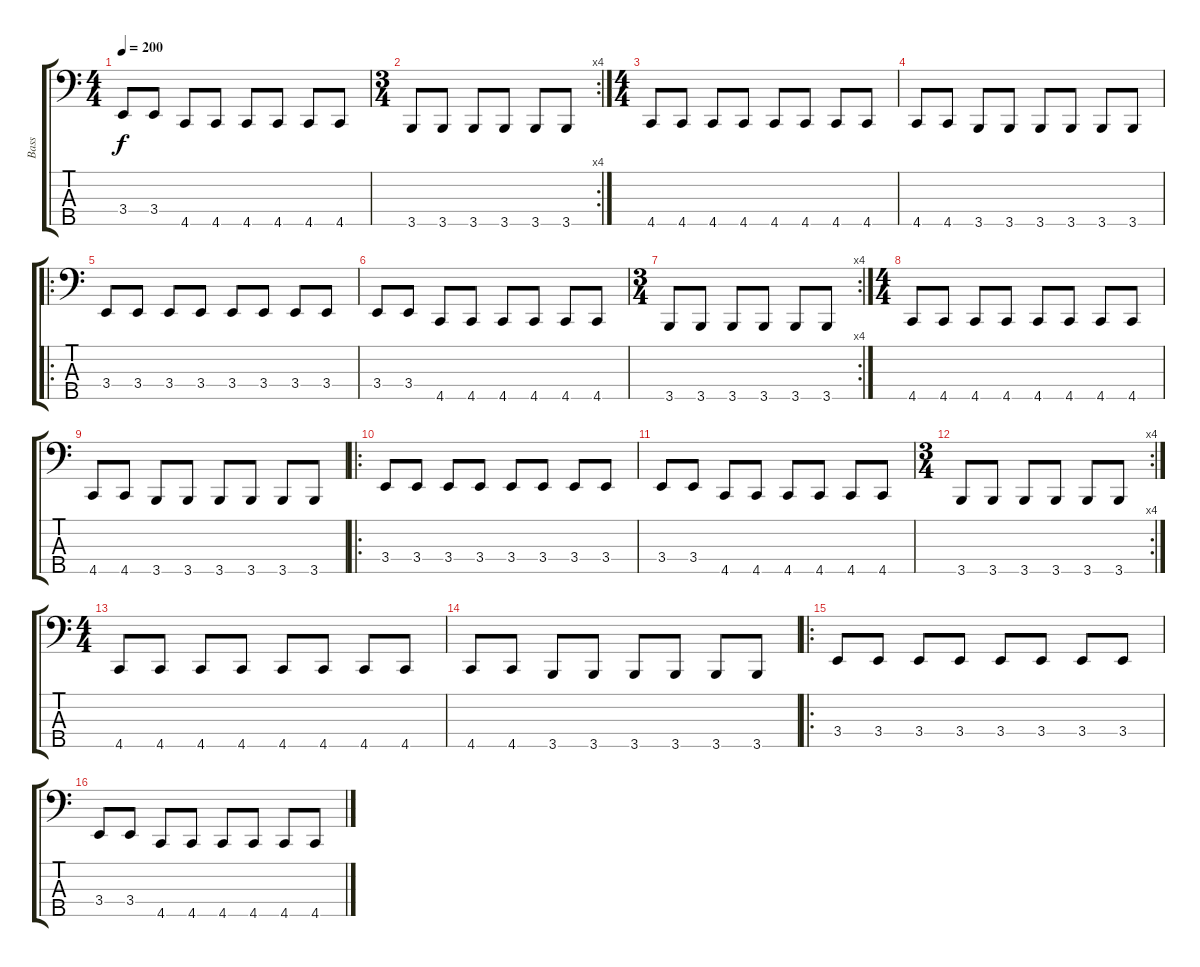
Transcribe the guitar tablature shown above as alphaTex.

\track ("Bass" "Bass") {instrument electricbassfinger}
\staff {score tabs}
\tuning (E2 B1 Gb1 Db1 Ab0) {hide}
\ts (4 4)
\tempo 200
\clef f4
\ks c
3.4.8{dy f} 3.4.8 4.5.8 4.5.8 4.5.8 4.5.8 4.5.8 4.5.8 |
\rc 4
\ts (3 4)
3.5.8 3.5.8 3.5.8 3.5.8 3.5.8 3.5.8 |
\ts (4 4)
4.5.8 4.5.8 4.5.8 4.5.8 4.5.8 4.5.8 4.5.8 4.5.8 |
4.5.8 4.5.8 3.5.8 3.5.8 3.5.8 3.5.8 3.5.8 3.5.8 |
\ro
3.4.8 3.4.8 3.4.8 3.4.8 3.4.8 3.4.8 3.4.8 3.4.8 |
3.4.8 3.4.8 4.5.8 4.5.8 4.5.8 4.5.8 4.5.8 4.5.8 |
\rc 4
\ts (3 4)
3.5.8 3.5.8 3.5.8 3.5.8 3.5.8 3.5.8 |
\ts (4 4)
4.5.8 4.5.8 4.5.8 4.5.8 4.5.8 4.5.8 4.5.8 4.5.8 |
4.5.8 4.5.8 3.5.8 3.5.8 3.5.8 3.5.8 3.5.8 3.5.8 |
\ro
3.4.8 3.4.8 3.4.8 3.4.8 3.4.8 3.4.8 3.4.8 3.4.8 |
3.4.8 3.4.8 4.5.8 4.5.8 4.5.8 4.5.8 4.5.8 4.5.8 |
\rc 4
\ts (3 4)
3.5.8 3.5.8 3.5.8 3.5.8 3.5.8 3.5.8 |
\ts (4 4)
4.5.8 4.5.8 4.5.8 4.5.8 4.5.8 4.5.8 4.5.8 4.5.8 |
4.5.8 4.5.8 3.5.8 3.5.8 3.5.8 3.5.8 3.5.8 3.5.8 |
\ro
3.4.8 3.4.8 3.4.8 3.4.8 3.4.8 3.4.8 3.4.8 3.4.8 |
3.4.8 3.4.8 4.5.8 4.5.8 4.5.8 4.5.8 4.5.8 4.5.8
